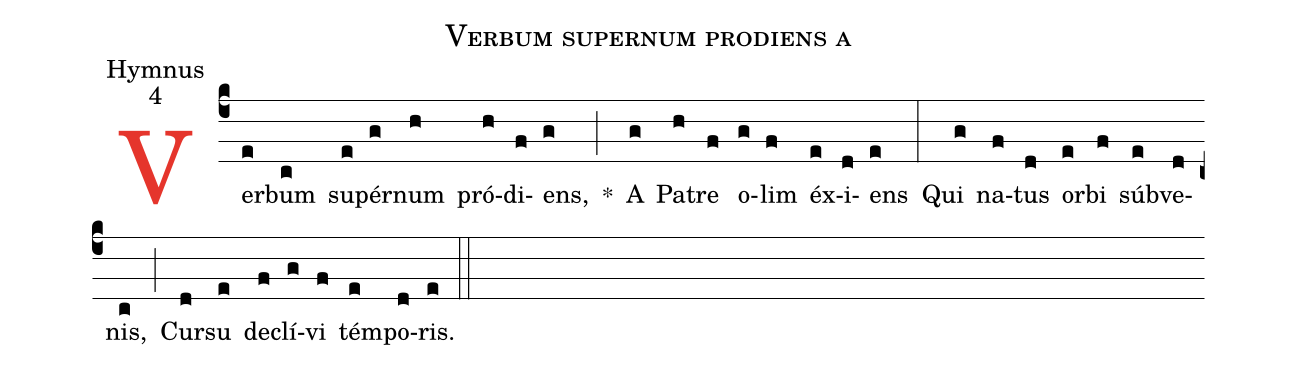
name:Verbum supernum prodiens a;
office-part:Hymnus;
mode:4;
%%
(c4)<c>V</c>er(e)bum(c) su(e)pér(g)num(h) pró(h)di(f)ens,(g) *(;) A(g) Pa(h)tre(f)
o(g)lim(f) éx(e)i(d)ens(e) (:) Qui(g) na(f)tus(d) or(e)bi(f) súb(e)ve(d)nis,(c) (;) Cur(d)su(e) de(f)clí(g)vi(f) tém(e)po(d)ris.(e) (::)
